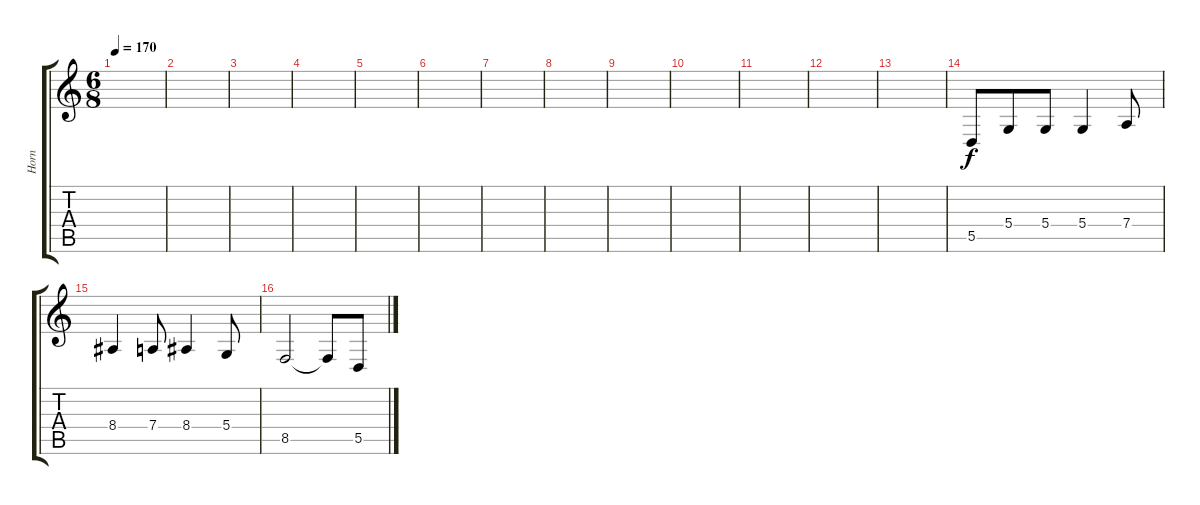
\track ("Horn" "Horn") {instrument frenchhorn}
\staff {score tabs}
\tuning (E4 B3 G3 D3 A2 E2) {hide}
\ts (6 8)
\tempo 170
\clef g2
\ks c
|
|
|
|
|
|
|
|
|
|
|
|
|
5.5.8 5.4.8 5.4.8 5.4.4 7.4.8 |
8.4.4 7.4.8 8.4.4 5.4.8 |
8.5.2 8.5{t}.8 5.5.8
